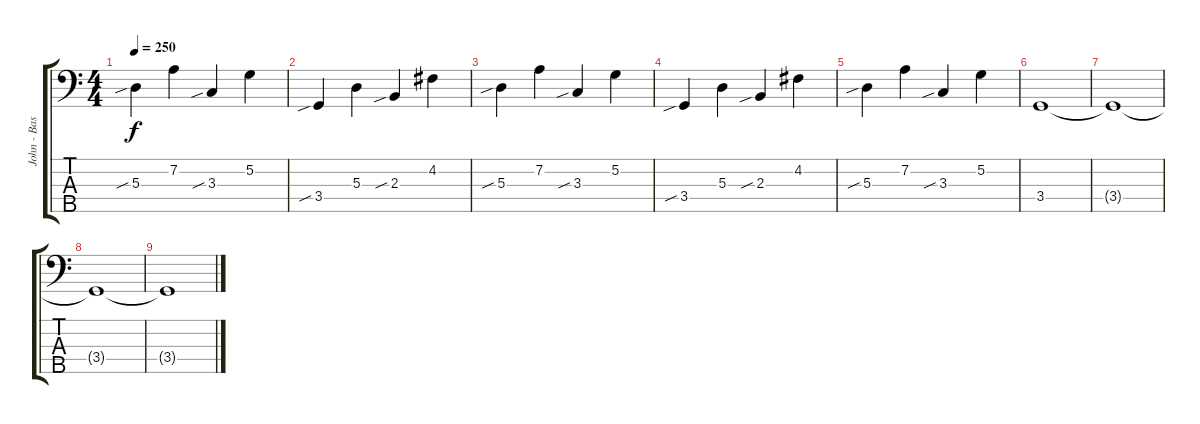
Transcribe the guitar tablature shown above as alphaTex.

\track ("John - Bass" "John - Bas") {instrument electricbassfinger}
\staff {score tabs}
\tuning (G2 D2 A1 E1 B0) {hide}
\ts (4 4)
\tempo 250
\clef f4
\ks c
5.3{sib}.4{dy f} 7.2.4 3.3{sib}.4 5.2.4 |
3.4{sib}.4 5.3.4 2.3{sib}.4 4.2.4 |
5.3{sib}.4 7.2.4 3.3{sib}.4 5.2.4 |
3.4{sib}.4 5.3.4 2.3{sib}.4 4.2.4 |
5.3{sib}.4 7.2.4 3.3{sib}.4 5.2.4 |
3.4.1 |
3.4{t}.1 |
3.4{t}.1 |
3.4{t}.1
